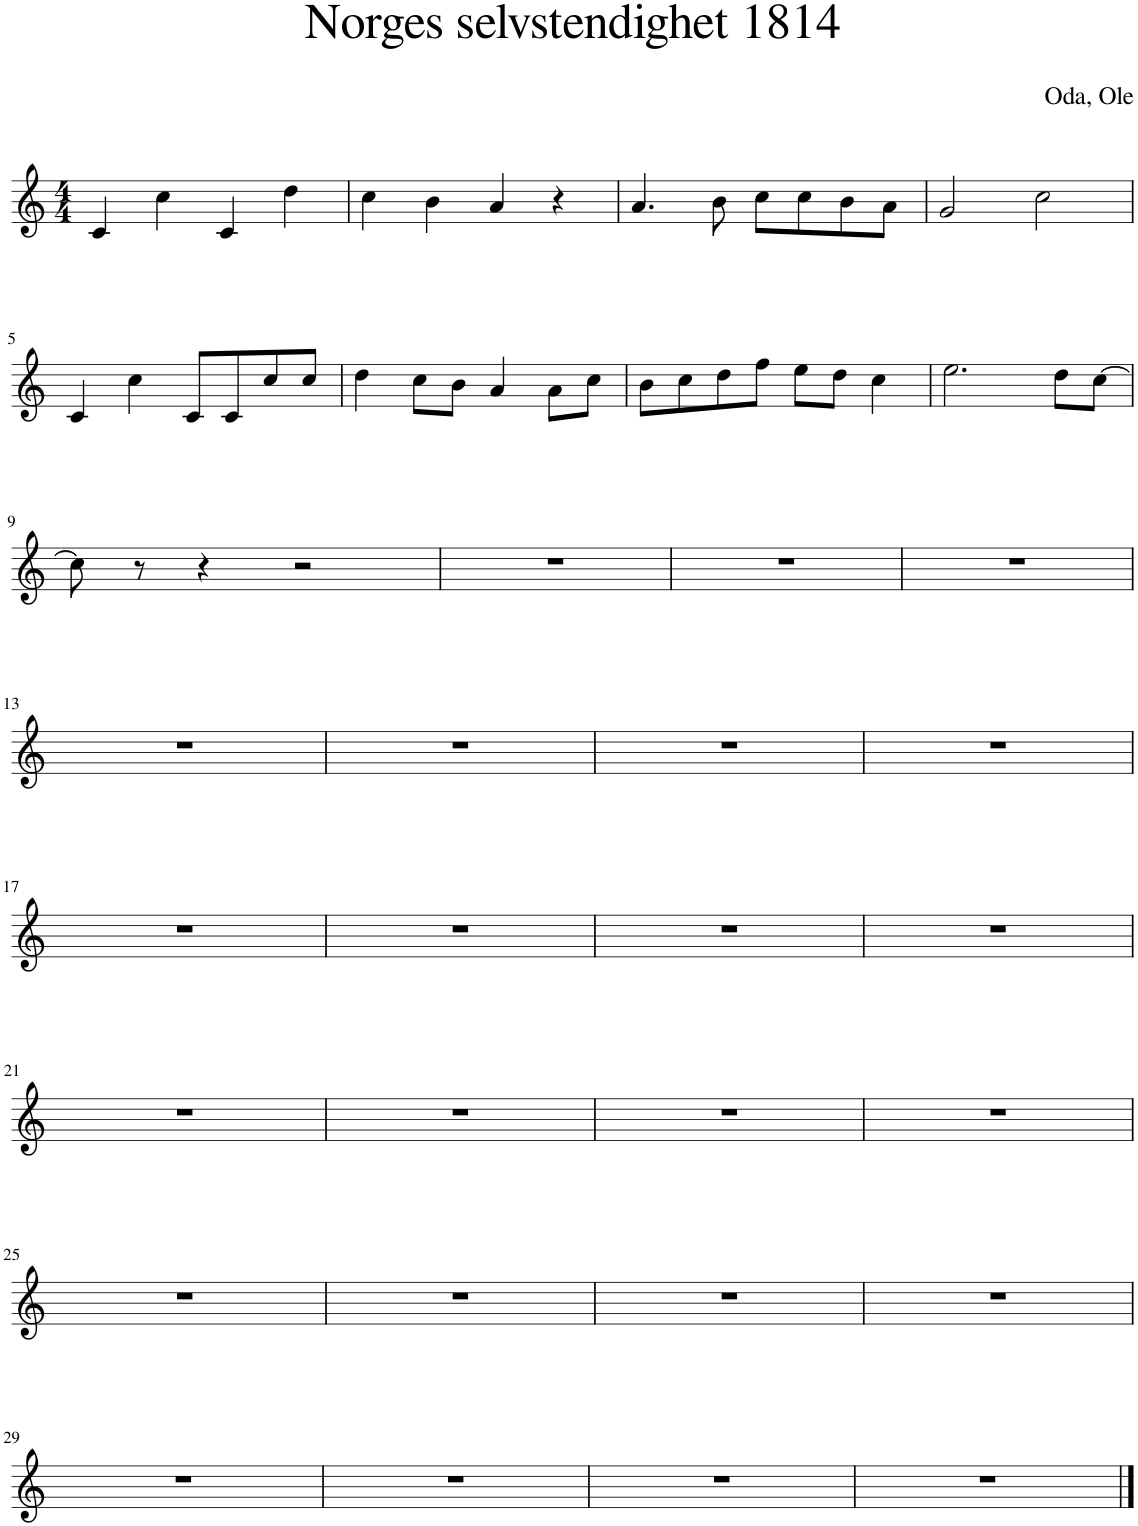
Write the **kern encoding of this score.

**kern
*part1
*staff1
*I"Piano
*I'Pno.
*clefG2
*k[]
*M4/4
=1
4c/
4cc\
4c/
4dd\
=2
4cc\
4b\
4a/
4r
=3
4.a/
8b\
8cc\L
8cc\
8b\
8a\J
=4
2g/
2cc\
!!LO:LB:g=z
=5
4c/
4cc\
8c/L
8c/
8cc/
8cc/J
=6
4dd\
8cc\L
8b\J
4a/
8a\L
8cc\J
=7
8b\L
8cc\
8dd\
8ff\J
8ee\L
8dd\J
4cc\
=8
2.ee\
8dd\L
[8cc\J
!!LO:LB:g=z
=9
8cc\]
8r
4r
2r
=10
1r
=11
1r
=12
1r
!!LO:LB:g=z
=13
1r
=14
1r
=15
1r
=16
1r
!!LO:LB:g=z
=17
1r
=18
1r
=19
1r
=20
1r
!!LO:LB:g=z
=21
1r
=22
1r
=23
1r
=24
1r
!!LO:LB:g=z
=25
1r
=26
1r
=27
1r
=28
1r
!!LO:LB:g=z
=29
1r
=30
1r
=31
1r
=32
1r
==
*-
